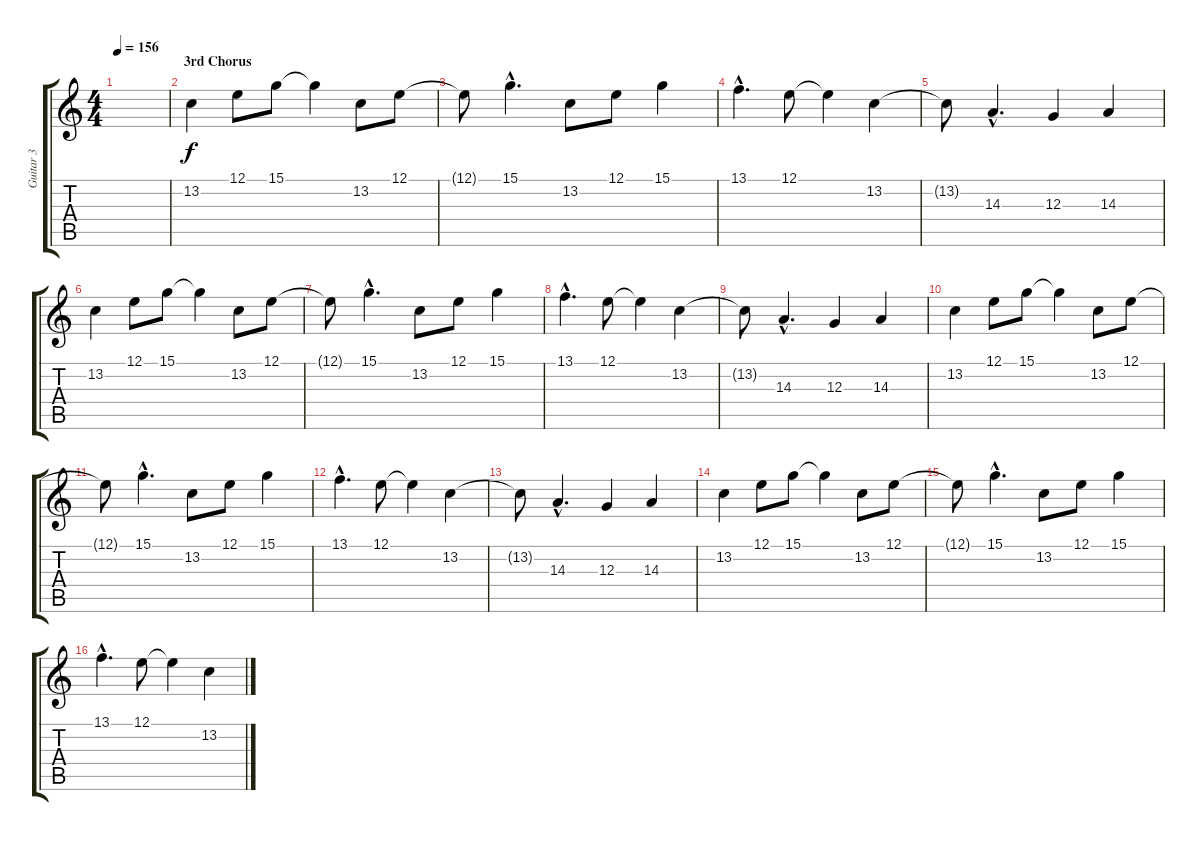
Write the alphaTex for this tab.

\track ("Guitar 3" "Guitar 3") {instrument vibraphone}
\staff {score tabs}
\tuning (E4 B3 G3 D3 A2 E2) {hide}
\ts (4 4)
\tempo 156
\clef g2
\ks c
|
\section ("" "3rd Chorus")
13.2.4 12.1.8 15.1.8 15.1{t}.4 13.2.8 12.1.8 |
12.1{t}.8 15.1{hac}.4{d} 13.2.8 12.1.8 15.1.4 |
13.1{hac}.4{d} 12.1.8 12.1{t}.4 13.2.4 |
13.2{t}.8 14.3{hac}.4{d} 12.3.4 14.3.4 |
13.2.4 12.1.8 15.1.8 15.1{t}.4 13.2.8 12.1.8 |
12.1{t}.8 15.1{hac}.4{d} 13.2.8 12.1.8 15.1.4 |
13.1{hac}.4{d} 12.1.8 12.1{t}.4 13.2.4 |
13.2{t}.8 14.3{hac}.4{d} 12.3.4 14.3.4 |
13.2.4 12.1.8 15.1.8 15.1{t}.4 13.2.8 12.1.8 |
12.1{t}.8 15.1{hac}.4{d} 13.2.8 12.1.8 15.1.4 |
13.1{hac}.4{d} 12.1.8 12.1{t}.4 13.2.4 |
13.2{t}.8 14.3{hac}.4{d} 12.3.4 14.3.4 |
13.2.4 12.1.8 15.1.8 15.1{t}.4 13.2.8 12.1.8 |
12.1{t}.8 15.1{hac}.4{d} 13.2.8 12.1.8 15.1.4 |
13.1{hac}.4{d} 12.1.8 12.1{t}.4 13.2.4
